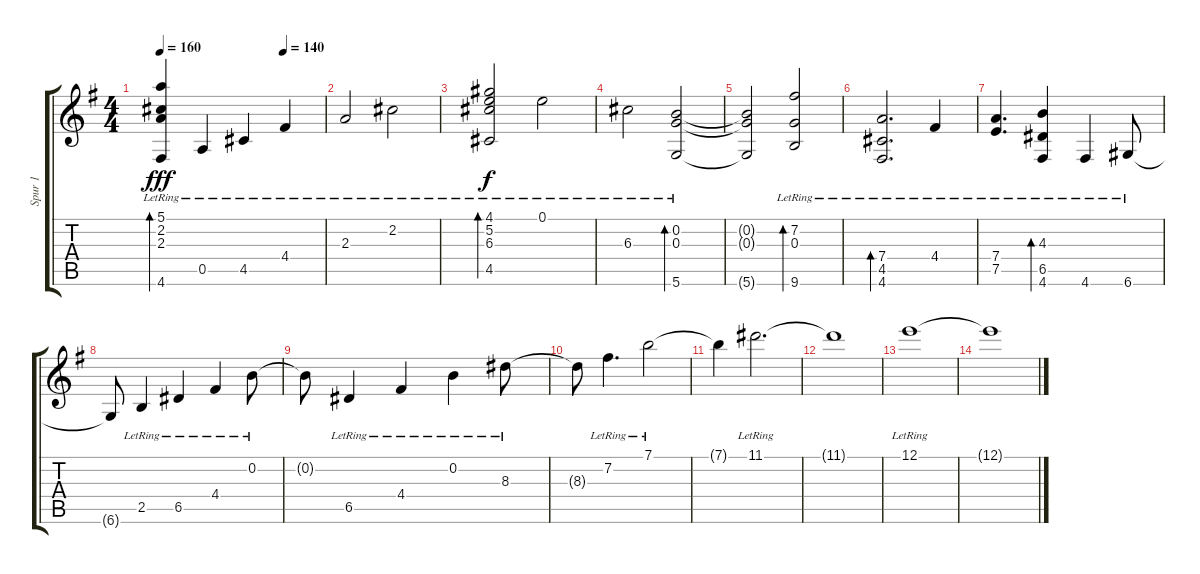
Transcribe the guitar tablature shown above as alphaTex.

\track ("Spur 1" "Spur 1") {instrument acousticguitarsteel bank 1}
\staff {score tabs}
\tuning (E4 B3 G3 D3 A2 D2) {hide}
\ts (4 4)
\tempo 160
\tempo (140 0.75)
\clef g2
\ks g
(5.1{lr} 2.2{lr} 2.3{lr} 4.6{lr}).4{bd 240 dy fff} 0.5{lr}.4 4.5{lr}.4 4.4{lr}.4 |
2.3{lr}.2 2.2{lr}.2 |
(4.1{lr} 5.2{lr} 6.3{lr} 4.5{lr}).2{bd 480 dy f} 0.1{lr}.2 |
6.3{lr}.2 (0.2{lr} 0.3{lr} 5.6{lr}).2{bd 480} |
(0.2{t} 0.3{t} 5.6{t}).2 (7.2{lr} 0.3{lr} 9.6{lr}).2{bd 480} |
(7.4{lr} 4.5{lr} 4.6{lr}).2{d bd 480} 4.4{lr}.4 |
(7.4{lr} 7.5{lr}).4{d} (4.3{lr} 6.5{lr} 4.6{lr}).4{bd 480} 4.6{lr}.4 6.6{lr}.8 |
6.6{t}.8 2.5{lr}.4 6.5{lr}.4 4.4{lr}.4 0.2{lr}.8 |
0.2{t}.8 6.5{lr}.4 4.4{lr}.4 0.2{lr}.4 8.3{lr}.8 |
8.3{t}.8 7.2{lr}.4{d} 7.1{lr}.2 |
7.1{t}.4 11.1{lr}.2{d} |
11.1{t}.1 |
12.1{lr}.1 |
12.1{t}.1
